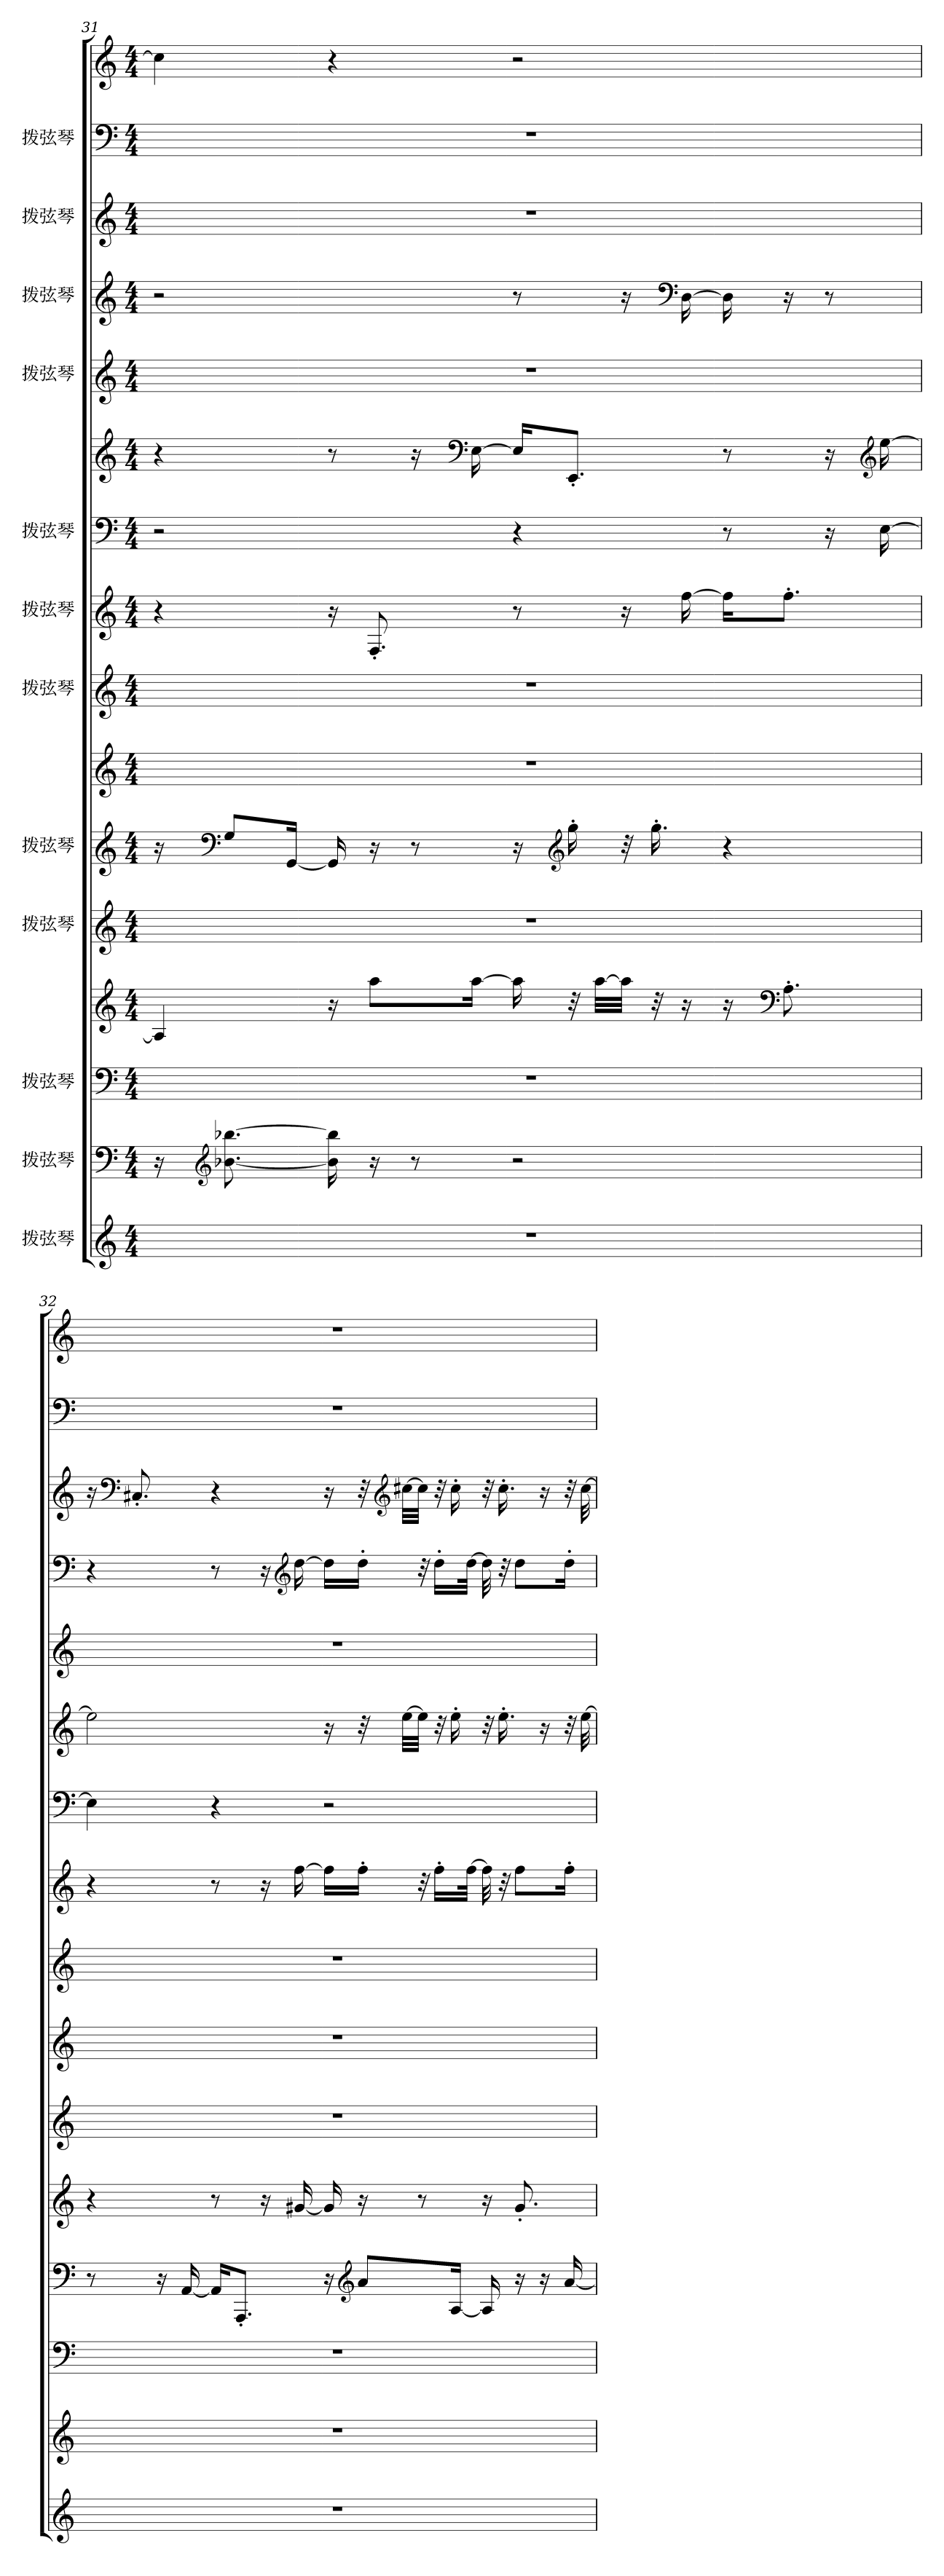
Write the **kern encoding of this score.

**kern	**kern	**kern	**kern	**kern	**kern	**kern	**kern	**kern	**kern	**kern	**kern	**kern	**kern	**kern	**kern
*part12	*part11	*part10	*part10	*part9	*part8	*part8	*part7	*part6	*part5	*part5	*part4	*part3	*part2	*part1	*part1
*staff16	*staff15	*staff14	*staff13	*staff12	*staff11	*staff10	*staff9	*staff8	*staff7	*staff6	*staff5	*staff4	*staff3	*staff2	*staff1
*I"拨弦琴	*I"拨弦琴	*I"拨弦琴	*	*I"拨弦琴	*I"拨弦琴	*	*I"拨弦琴	*I"拨弦琴	*I"拨弦琴	*	*I"拨弦琴	*I"拨弦琴	*I"拨弦琴	*I"拨弦琴	*
!!LO:PB:g=z
*clefG2	*clefF4	*clefF4	*clefG2	*clefG2	*clefG2	*clefG2	*clefG2	*clefG2	*clefF4	*clefG2	*clefG2	*clefG2	*clefG2	*clefF4	*clefG2
*k[]	*k[]	*k[]	*k[]	*k[]	*k[]	*k[]	*k[]	*k[]	*k[]	*k[]	*k[]	*k[]	*k[]	*k[]	*k[]
*M4/4	*M4/4	*M4/4	*M4/4	*M4/4	*M4/4	*M4/4	*M4/4	*M4/4	*M4/4	*M4/4	*M4/4	*M4/4	*M4/4	*M4/4	*M4/4
=31	=31	=31	=31	=31	=31	=31	=31	=31	=31	=31	=31	=31	=31	=31	=31
1r	16r	1r	4A/]	1r	16r	1r	1r	4r	2r	4r	1r	2r	1r	1r	4cc\]
*	*clefG2	*	*	*	*clefF4	*	*	*	*	*	*	*	*	*	*
.	[8.b-X\ [8.bb-X\	.	.	.	8G/L	.	.	.	.	.	.	.	.	.	.
.	.	.	.	.	[16GG/Jk	.	.	.	.	.	.	.	.	.	.
.	16b-\] 16bb-\]	.	16r	.	16GG/]	.	.	16r	.	8r	.	.	.	.	4r
.	16r	.	8aa\L	.	16r	.	.	8.F'/	.	.	.	.	.	.	.
.	8r	.	.	.	8r	.	.	.	.	16r	.	.	.	.	.
*	*	*	*	*	*	*	*	*	*	*clefF4	*	*	*	*	*
.	.	.	[16aa\Jk	.	.	.	.	.	.	[16E\	.	.	.	.	.
.	2r	.	16aa\]	.	16r	.	.	8r	4r	16E/KL]	.	8r	.	.	2r
*	*	*	*	*	*clefG2	*	*	*	*	*	*	*	*	*	*
.	.	.	32r	.	16gg'\	.	.	.	.	8.EE'/J	.	.	.	.	.
.	.	.	[32aa\LLL	.	.	.	.	.	.	.	.	.	.	.	.
.	.	.	32aa\JJJ]	.	32r	.	.	16r	.	.	.	16r	.	.	.
.	.	.	32r	.	16.gg'\	.	.	.	.	.	.	.	.	.	.
*	*	*	*	*	*	*	*	*	*	*	*	*clefF4	*	*	*
.	.	.	16r	.	.	.	.	[16ff\	.	.	.	[16D\	.	.	.
.	.	.	16r	.	4r	.	.	16ff\KL]	8r	8r	.	16D\]	.	.	.
*	*	*	*clefF4	*	*	*	*	*	*	*	*	*	*	*	*
.	.	.	8.A'\	.	.	.	.	8.ff'\J	.	.	.	16r	.	.	.
.	.	.	.	.	.	.	.	.	16r	16r	.	8r	.	.	.
*	*	*	*	*	*	*	*	*	*	*clefG2	*	*	*	*	*
.	.	.	.	.	.	.	.	.	[16E\	[16ee\	.	.	.	.	.
!!LO:PB:g=z
=32	=32	=32	=32	=32	=32	=32	=32	=32	=32	=32	=32	=32	=32	=32	=32
1r	1r	1r	8r	4r	1r	1r	1r	4r	4E\]	2ee\]	1r	4r	16r	1r	1r
*	*	*	*	*	*	*	*	*	*	*	*	*	*clefF4	*	*
.	.	.	.	.	.	.	.	.	.	.	.	.	8.C#X'/	.	.
.	.	.	16r	.	.	.	.	.	.	.	.	.	.	.	.
.	.	.	[16AA/	.	.	.	.	.	.	.	.	.	.	.	.
.	.	.	16AA/KL]	8r	.	.	.	8r	4r	.	.	8r	4r	.	.
.	.	.	8.AAA'/J	.	.	.	.	.	.	.	.	.	.	.	.
.	.	.	.	16r	.	.	.	16r	.	.	.	16r	.	.	.
*	*	*	*	*	*	*	*	*	*	*	*	*clefG2	*	*	*
.	.	.	.	[16g#X/	.	.	.	[16ff\	.	.	.	[16dd\	.	.	.
.	.	.	16r	16g#/]	.	.	.	16ff\LL]	2r	16r	.	16dd\LL]	16r	.	.
*	*	*	*clefG2	*	*	*	*	*	*	*	*	*	*	*	*
.	.	.	8a/L	16r	.	.	.	16ff'\JJ	.	32r	.	16dd'\JJ	32r	.	.
*	*	*	*	*	*	*	*	*	*	*	*	*	*clefG2	*	*
.	.	.	.	.	.	.	.	.	.	[32ee\LLL	.	.	[32cc#X\LLL	.	.
.	.	.	.	8r	.	.	.	32r	.	32ee\JJJ]	.	32r	32cc#\JJJ]	.	.
.	.	.	.	.	.	.	.	16ff'\LL	.	32r	.	16dd'\LL	32r	.	.
.	.	.	[16A/Jk	.	.	.	.	.	.	16ee'\	.	.	16cc#'\	.	.
.	.	.	.	.	.	.	.	[32ff\JJk	.	.	.	[32dd\JJk	.	.	.
.	.	.	16A/]	16r	.	.	.	32ff\]	.	32r	.	32dd\]	32r	.	.
.	.	.	.	.	.	.	.	32r	.	16.ee'\	.	32r	16.cc#'\	.	.
.	.	.	16r	8.g#'/	.	.	.	8ff\L	.	.	.	8dd\L	.	.	.
.	.	.	16r	.	.	.	.	.	.	16r	.	.	16r	.	.
.	.	.	[16a/	.	.	.	.	16ff'\Jk	.	32r	.	16dd'\Jk	32r	.	.
.	.	.	.	.	.	.	.	.	.	[32ee\	.	.	[32cc#\	.	.
=	=	=	=	=	=	=	=	=	=	=	=	=	=	=	=
*-	*-	*-	*-	*-	*-	*-	*-	*-	*-	*-	*-	*-	*-	*-	*-
